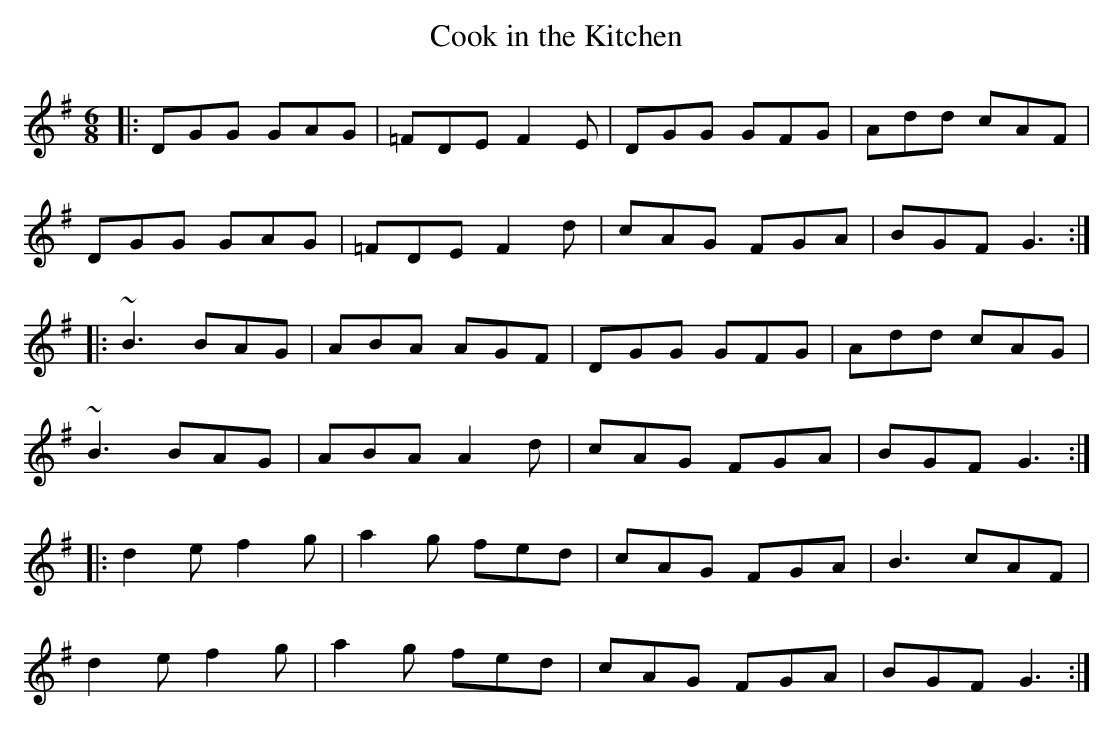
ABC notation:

X:1
T:Cook in the Kitchen
M:6/8
K:G
|: DGG GAG | =FDE F2E | DGG GFG | Add cAF |
DGG GAG | =FDE F2d | cAG FGA | BGF G3 :|
|:~B3 BAG | ABA AGF | DGG GFG | Add cAG |
~B3 BAG | ABA A2d | cAG FGA | BGF G3 :|
|:d2e f2g | a2g fed | cAG FGA | B3 cAF |
d2e f2g | a2g fed | cAG FGA | BGF G3 :|
